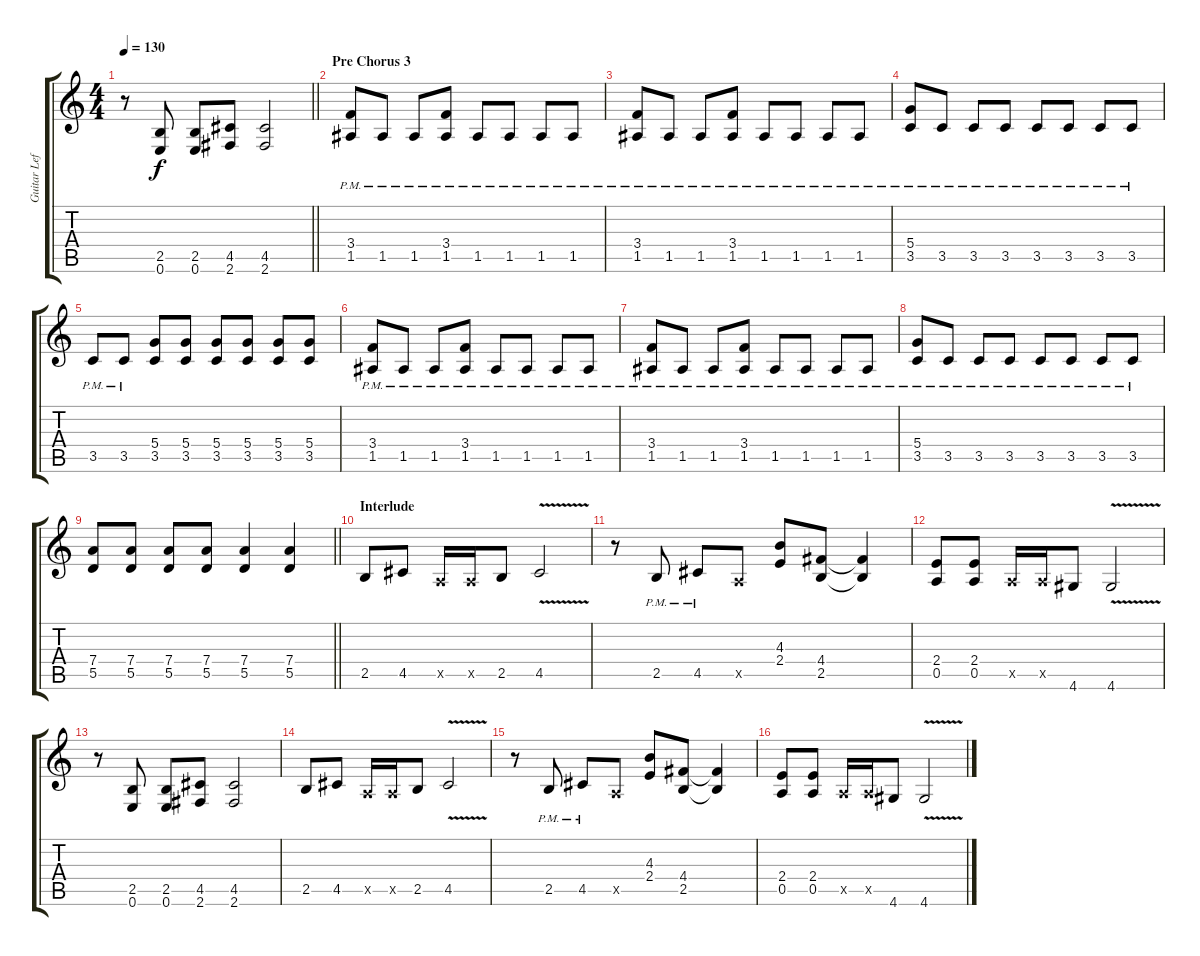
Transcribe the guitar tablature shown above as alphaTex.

\track ("Guitar Left" "Guitar Lef") {instrument overdrivenguitar}
\staff {score tabs}
\tuning (E4 B3 G3 D3 A2 E2) {hide}
\ts (4 4)
\tempo 130
\clef g2
\barLineRight lightlight
\ks c
r.8{dy f} (2.5 0.6).8 (2.5 0.6).8 (4.5 2.6).8 (4.5 2.6).2 |
\section ("" "Pre Chorus 3")
(3.4{pm} 1.5{pm}).8 1.5{pm}.8 1.5{pm}.8 (3.4{pm} 1.5{pm}).8 1.5{pm}.8 1.5{pm}.8 1.5{pm}.8 1.5{pm}.8 |
(3.4{pm} 1.5{pm}).8 1.5{pm}.8 1.5{pm}.8 (3.4{pm} 1.5{pm}).8 1.5{pm}.8 1.5{pm}.8 1.5{pm}.8 1.5{pm}.8 |
(5.4{pm} 3.5{pm}).8 3.5{pm}.8 3.5{pm}.8 3.5{pm}.8 3.5{pm}.8 3.5{pm}.8 3.5{pm}.8 3.5{pm}.8 |
3.5{pm}.8 3.5{pm}.8 (5.4 3.5).8 (5.4 3.5).8 (5.4 3.5).8 (5.4 3.5).8 (5.4 3.5).8 (5.4 3.5).8 |
(3.4{pm} 1.5{pm}).8 1.5{pm}.8 1.5{pm}.8 (3.4{pm} 1.5{pm}).8 1.5{pm}.8 1.5{pm}.8 1.5{pm}.8 1.5{pm}.8 |
(3.4{pm} 1.5{pm}).8 1.5{pm}.8 1.5{pm}.8 (3.4{pm} 1.5{pm}).8 1.5{pm}.8 1.5{pm}.8 1.5{pm}.8 1.5{pm}.8 |
(5.4{pm} 3.5{pm}).8 3.5{pm}.8 3.5{pm}.8 3.5{pm}.8 3.5{pm}.8 3.5{pm}.8 3.5{pm}.8 3.5{pm}.8 |
\barLineRight lightlight
(7.4 5.5).8 (7.4 5.5).8 (7.4 5.5).8 (7.4 5.5).8 (7.4 5.5).4 (7.4 5.5).4 |
\section ("" "Interlude")
2.5.8 4.5.8 0.5{x}.16 0.5{x}.16 2.5.8 4.5{v}.2 |
r.8 2.5{pm}.8 4.5{pm}.8 0.5{x}.8 (4.3 2.4).8 (4.4 2.5).8 (4.4{t} 2.5{t}).4 |
(2.4 0.5).8 (2.4 0.5).8 0.5{x}.16 0.5{x}.16 4.6.8 4.6{v}.2 |
r.8 (2.5 0.6).8 (2.5 0.6).8 (4.5 2.6).8 (4.5 2.6).2 |
2.5.8 4.5.8 0.5{x}.16 0.5{x}.16 2.5.8 4.5{v}.2 |
r.8 2.5{pm}.8 4.5{pm}.8 0.5{x}.8 (4.3 2.4).8 (4.4 2.5).8 (4.4{t} 2.5{t}).4 |
(2.4 0.5).8 (2.4 0.5).8 0.5{x}.16 0.5{x}.16 4.6.8 4.6{v}.2
